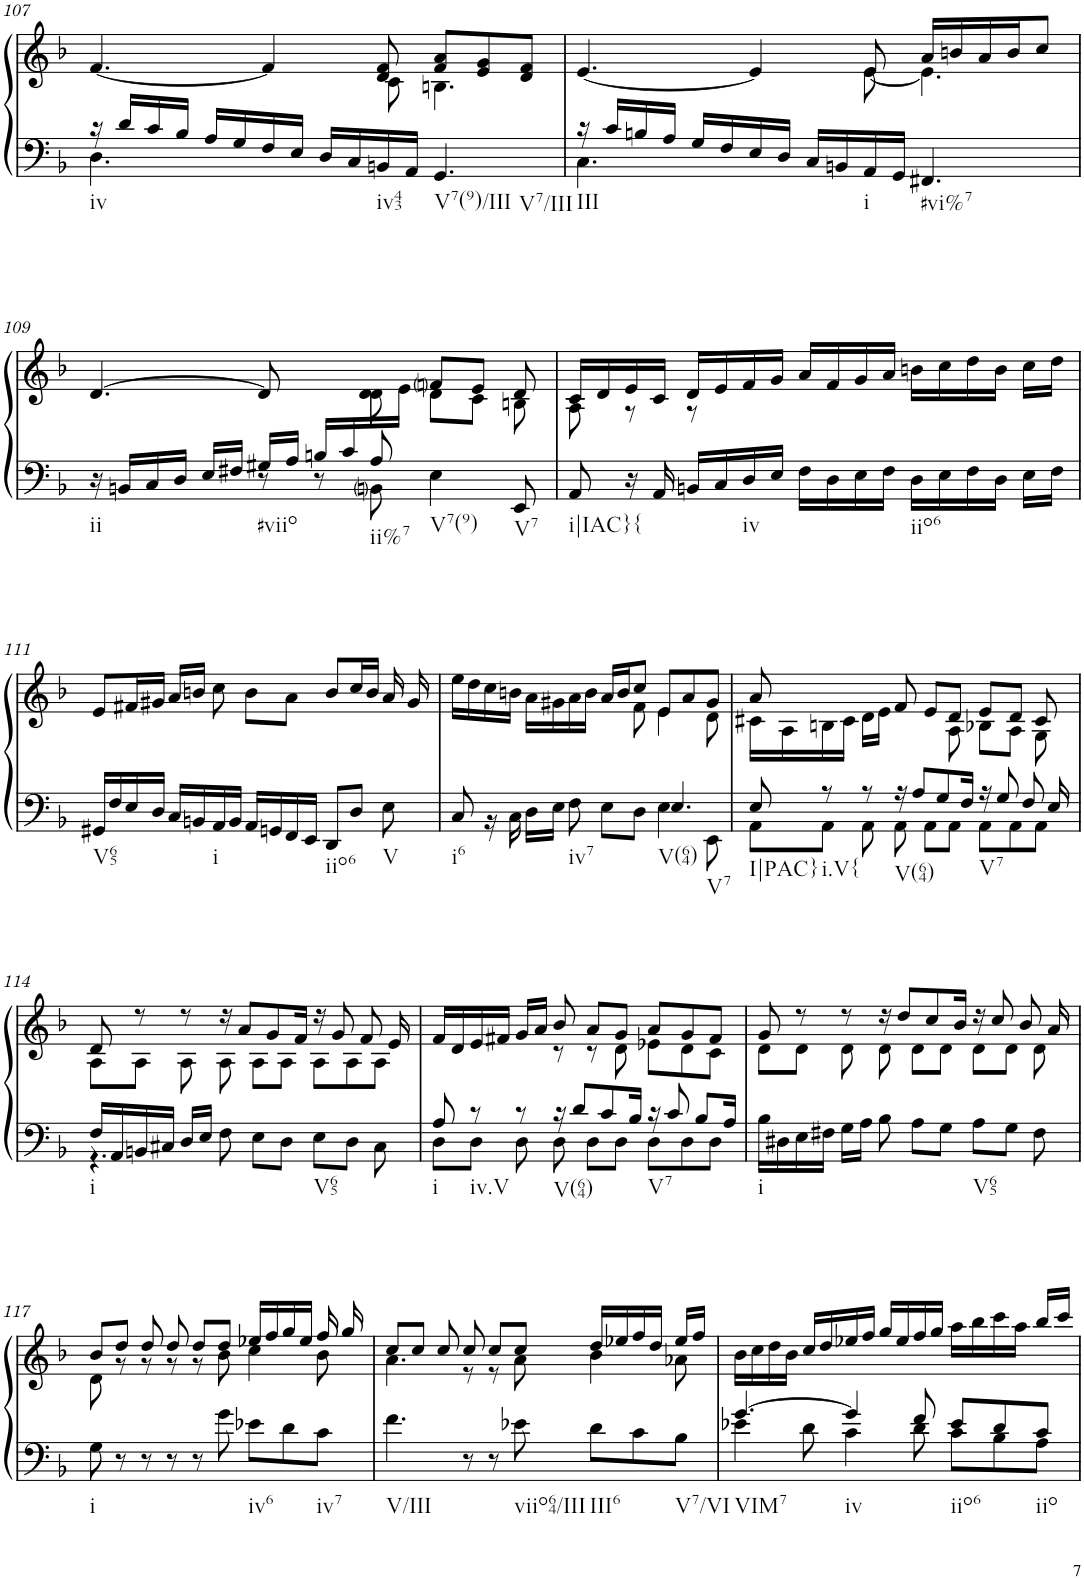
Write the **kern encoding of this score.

**kern	**kern
*part1	*part1
*staff2	*staff1
*I"Midi_2	*
!!LO:PB:g=z
*clefF4	*clefG2
*k[b-]	*k[b-]
*F:	*F:
*M9/8	*M9/8
=107	=107
*^	*^
!LO:TX:b:t=iv	!	!	!
16r	4.D\	[4.f/	4.ryy
16d/LL	.	.	.
16c/	.	.	.
16B-/JJ	.	.	.
16A/LL	.	.	.
16G/	.	.	.
16F/	2.ryy	4f/]	4ryy
16E/JJ	.	.	.
16D/LL	.	.	.
16C/	.	.	.
!LO:TX:b:t=iv43	!	!	!
16BBn/	.	8d/ 8f/	8c\
16AA/JJ	.	.	.
!LO:TX:b:t=V7(9)/III	!	!	!
!LO:TX:b:t=V7/III	!	!	!
4.GG/	.	8f/ 8a/L	4.Bn\
.	.	8e/ 8g/	.
.	.	8d/ 8f/J	.
=108	=108	=108	=108
!LO:TX:b:t=III	!	!	!
16r	4.C\	[4.e/	4.ryy
16c/LL	.	.	.
16Bn/	.	.	.
16A/JJ	.	.	.
16G/LL	.	.	.
16F/	.	.	.
16E/	2.ryy	4e/]	4ryy
16D/JJ	.	.	.
16C/LL	.	.	.
16BBn/	.	.	.
!LO:TX:b:t=i	!	!	!
16AA/	.	8e/	[8e\
16GG/JJ	.	.	.
!LO:TX:b:t=#vi%7	!	!	!
4.FF#X/	.	16a/LL	4.e\]
.	.	16bn/	.
.	.	16a/	.
.	.	16b/J	.
.	.	8cc/J	.
!!LO:LB:g=z
=109	=109	=109	=109
*	*^	*	*^
!LO:TX:b:t=ii	!	!	!	!	!
4.ryy	8ryy	16r	[4.d/	4.ryy	4.ryy
.	.	16BBn/LL	.	.	.
.	16ryy@	16C/	.	.	.
.	16ryy@	16D/JJ	.	.	.
.	16ryy@	16E/LL	.	.	.
.	16ryy@	16F#X/JJ	.	.	.
!LO:TX:b:t=#viio	!	!	!	!	!
16G#X/LL	16ryy@	8r	8d/]	4ryy	4ryy
16A/JJ	16ryy@	.	.	.	.
16Bn/LL	16ryy@	8r	8ryy	.	.
16c/	16ryy@	.	.	.	.
!LO:TX:b:t=ii%7	!	!	!	!	!
2ryy	8A/	8BBni\	8d\	16d\	8ryy
.	.	.	.	16e\JJ	.
!	!LO:TX:b:t=V7(9)	!	!	!	!
.	4.ryy	4E\	8fni/L	8d\L	8ryy
.	.	.	8e/J	8c\J	8ryy
!	!	!LO:TX:b:t=V7	!	!	!
.	.	8EE/	8d/	8Bn\	8ryy
=110	=110	=110	=110	=110	=110
!LO:TX:b:t=i|IAC}{	!	!	!	!	!
*v	*v	*v	*	*	*
8AA/	16c/LL	8A\	1ryy
.	16d/	.	.
16r	16e/	8r	.
16AA/	16c/JJ	.	.
16BBn/LL	16d/LL	8r	.
16C/	16e/	.	.
!LO:TX:b:t=iv	!	!	!
16D/	16f/	2.ryy	.
16E/JJ	16g/JJ	.	.
16F\LL	16a/LL	.	.
16D\	16f/	.	.
16E\	16g/	.	.
16F\JJ	16a/JJ	.	.
!LO:TX:b:t=iio6	!	!	!
16D\LL	16bn\LL	.	.
16E\	16cc\	.	.
16F\	16dd\	.	.
16D\JJ	16b\JJ	.	.
16E\LL	16cc\LL	.	8ryy
16F\JJ	16dd\JJ	.	.
*	*	*v	*v
!!LO:LB:g=z
=111	=111	=111
*^	*	*
!LO:TX:b:t=V65	!	!	!
16GG#X/LL	1ryy	8e/L	1ryy
16F/	.	.	.
16E/	.	16f#X/L	.
16D/JJ	.	16g#X/JJ	.
16C/LL	.	16a/LL	.
16BBn/	.	16bn/JJ	.
!LO:TX:b:t=i	!	!	!
16AA/	.	8cc\	.
16BB/JJ	.	.	.
16AA/LL	.	8b\L	.
16GGn/	.	.	.
16FF/	.	8a\J	.
16EE/JJ	.	.	.
!LO:TX:b:t=iio6	!	!	!
8DD/L	.	8b/L	.
8D/J	.	16cc/L	.
.	.	16b/JJ	.
!LO:TX:b:t=V	!	!	!
8E\	8ryy	16a/	8ryy
.	.	16g#/	.
=112	=112	=112	=112
!LO:TX:b:t=i6	!	!	!
8C/	8ryy	16ee\LL	4.ryy
.	.	16dd\	.
4ryy	16r	16cc\	.
.	16C\	16bn\JJ	.
.	16D\LL	16a\LL	.
.	16E\JJ	16g#X\	.
!LO:TX:b:t=iv7	!	!	!
4.ryy	8F\	16a\	4ryy
.	.	16b\JJ	.
.	8E\L	16a/LL	.
.	.	16b/J	.
.	8D\J	8cc/J	8f\
!LO:TX:b:t=V(64)	!	!	!
!LO:TX:b:t=V7	!	!	!
4.E/	4E\	8e/L	4e\
.	.	8a/	.
.	8EE\	8g#/J	8d\
=113	=113	=113	=113
!LO:TX:b:t=I|PAC}	!	!	!
8E/	8AA\L	8a/	16c#X\LL
.	.	.	16A\
!LO:TX:b:t=i.V{	!	!	!
8r	8AA\J	4ryy	16Bn\
.	.	.	16c#\JJ
8r	8AA\	.	16d\LL
.	.	.	16e\JJ
!LO:TX:b:t=V(64)	!	!	!
16r	8AA\	8f/	8ryy
8A/L	.	.	.
.	8AA\L	8e/L	8ryy
8G/	.	.	.
.	8AA\J	8d/J	8A\
16F/Jk	.	.	.
!LO:TX:b:t=V7	!	!	!
16r	8AA\L	8e/L	8B-X\L
8G/	.	.	.
.	8AA\	8d/J	8A\J
8F/	.	.	.
.	8AA\J	8c#/	8G\
16E/	.	.	.
!!LO:LB:g=z	!!
=114	=114	=114	=114
!LO:TX:b:t=i	!	!	!
16F/LL	4.r	8d/	8A\L
16AA/	.	.	.
16BBn/	.	8r	8A\J
16C#X/JJ	.	.	.
16D/LL	.	8r	8A\
16E/JJ	.	.	.
!LO:TX:b:t=V65	!	!	!
2.ryy	8F\	16r	8A\
.	.	8a/L	.
.	8E\L	.	8A\L
.	.	8g/	.
.	8D\J	.	8A\J
.	.	16f/Jk	.
.	8E\L	16r	8A\L
.	.	8g/	.
.	8D\J	.	8A\
.	.	8f/	.
.	8C#\	.	8A\J
.	.	16e/	.
=115	=115	=115	=115
!LO:TX:b:t=i	!	!	!
8A/	8D\L	16f/LL	4.ryy
.	.	16d/	.
!LO:TX:b:t=iv.V	!	!	!
8r	8D\J	16e/	.
.	.	16f#X/JJ	.
8r	8D\	16g/LL	.
.	.	16a/JJ	.
!LO:TX:b:t=V(64)	!	!	!
16r	8D\	8b-/	8r
8d/L	.	.	.
.	8D\L	8a/L	8r
8c/	.	.	.
.	8D\J	8g/J	8d\
16B-/Jk	.	.	.
!LO:TX:b:t=V7	!	!	!
16r	8D\L	8a/L	8e-X\L
8c/	.	.	.
.	8D\	8g/	8d\
8B-/L	.	.	.
.	8D\J	8f#/J	8c\J
16A/Jk	.	.	.
*v	*v	*	*
=116	=116	=116
!LO:TX:b:t=i	!	!
16B-\LL	8g/	8d\L
16D#X\	.	.
16E\	8r	8d\J
16F#X\JJ	.	.
16G\LL	8r	8d\
16A\JJ	.	.
8B-\	16r	8d\
.	8dd/L	.
8A\L	.	8d\L
.	8cc/	.
8G\J	.	8d\J
.	16b-/Jk	.
!LO:TX:b:t=V65	!	!
8A\L	16r	8d\L
.	8cc/	.
8G\J	.	8d\J
.	8b-/	.
8F#\	.	8d\
.	16a/	.
!!LO:LB:g=z	!!
=117	=117	=117
!LO:TX:b:t=i	!	!
8G\	8b-/L	8d\
8r	8dd/J	8r
8r	8dd/	8r
8r	8dd/	8r
8r	8dd/L	8r
8g\	8dd/J	8b-\
!LO:TX:b:t=iv6	!	!
8e-X\L	16ee-X/LL	4cc\
.	16ff/	.
8d\	16gg/	.
.	16ee-/JJ	.
!LO:TX:b:t=iv7	!	!
8c\J	16ff/	8b-\
.	16gg/	.
=118	=118	=118
!LO:TX:b:t=V/III	!	!
4.f\	8cc/L	4.a\
.	8cc/J	.
.	8cc/	.
8r	8cc/	8r
8r	8cc/L	8r
!LO:TX:b:t=viio64/III	!	!
8e-X\	8cc/J	8a\
!LO:TX:b:t=III6	!	!
8d\L	16dd/LL	4b-\
.	16ee-X/	.
8c\	16ff/	.
.	16dd/JJ	.
!LO:TX:b:t=V7/VI	!	!
8B-\J	16ee-/LL	8a-X\
.	16ff/JJ	.
=119	=119	=119
*^	*	*
!LO:TX:b:t=VIM7	!	!	!
[4.g/	4e-X\	16b-\LL	1ryy
.	.	16cc\	.
.	.	16dd\	.
.	.	16b-\JJ	.
.	8d\	16cc/LL	.
.	.	16dd/	.
!LO:TX:b:t=iv	!	!	!
4g/]	4c\	16ee-X/	.
.	.	16ff/JJ	.
.	.	16gg/LL	.
.	.	16ee-/	.
8f/	8d\	16ff/	.
.	.	16gg/JJ	.
!LO:TX:b:t=iio6	!	!	!
8e-/L	8c\L	16aa\LL	.
.	.	16bb-\	.
8d/	8B-\	16ccc\	.
.	.	16aa\JJ	.
!LO:TX:b:t=iio	!	!	!
8c/J	8A\J	16bb-/LL	8ryy
.	.	16ccc/JJ	.
*v	*v	*	*
*	*v	*v
=	=
*-	*-
